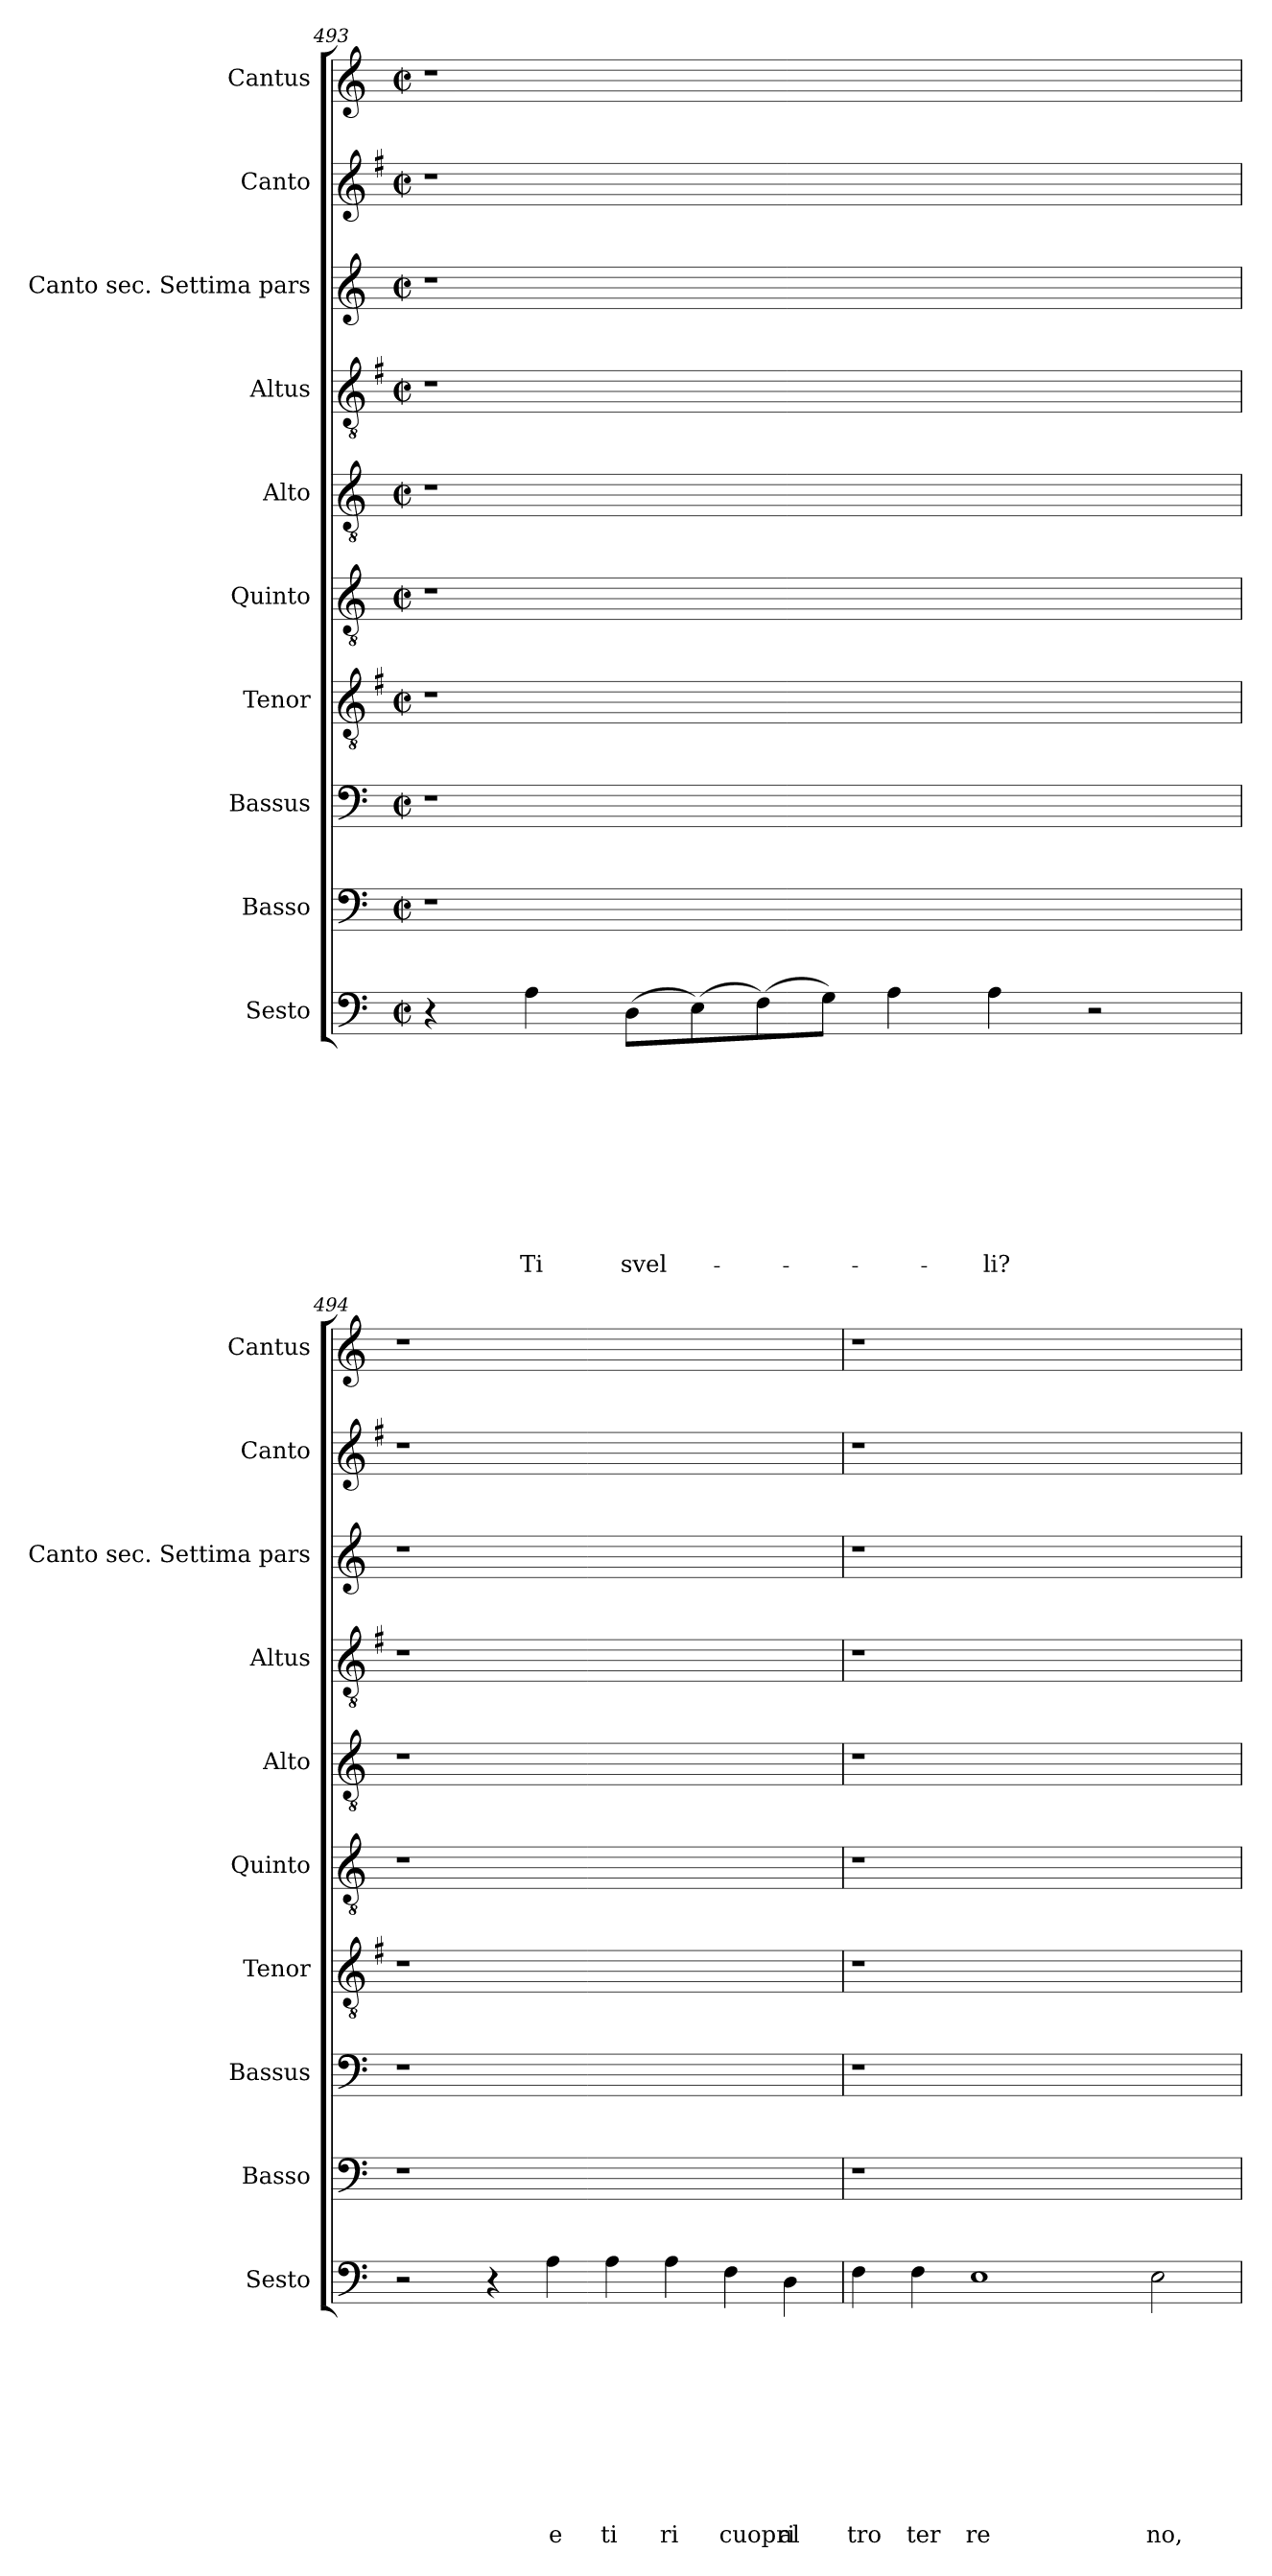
**kern	**text	**text	**text	**text	**text	**text	**text	**text	**text	**text	**kern	**kern	**kern	**kern	**kern	**kern	**kern	**kern	**kern
*part10	*part10	*part10	*part10	*part10	*part10	*part10	*part10	*part10	*part10	*part10	*part9	*part8	*part7	*part6	*part5	*part4	*part3	*part2	*part1
*staff10	*staff10	*staff10	*staff10	*staff10	*staff10	*staff10	*staff10	*staff10	*staff10	*staff10	*staff9	*staff8	*staff7	*staff6	*staff5	*staff4	*staff3	*staff2	*staff1
*I"Sesto	*	*	*	*	*	*	*	*	*	*	*I"Basso	*I"Bassus	*I"Tenor	*I"Quinto	*I"Alto	*I"Altus	*I"Canto sec. Settima pars	*I"Canto	*I"Cantus
*I'Sesto	*	*	*	*	*	*	*	*	*	*	*I'Basso	*I'Bassus	*I'Tenor	*I'Quinto	*I'Alto	*I'Altus	*I'Canto sec. Settima pars	*I'Canto	*I'Cantus
*clefF4	*	*	*	*	*	*	*	*	*	*	*clefF4	*clefF4	*clefGv2	*clefGv2	*clefGv2	*clefGv2	*clefG2	*clefG2	*clefG2
*k[]	*	*	*	*	*	*	*	*	*	*	*k[]	*k[]	*k[f#]	*k[]	*k[]	*k[f#]	*k[]	*k[f#]	*k[]
*C:	*	*	*	*	*	*	*	*	*	*	*C:	*C:	*G:	*C:	*C:	*G:	*C:	*G:	*C:
*M2/2	*	*	*	*	*	*	*	*	*	*	*M2/2	*M2/2	*M2/2	*M2/2	*M2/2	*M2/2	*M2/2	*M2/2	*M2/2
*met(c|)	*	*	*	*	*	*	*	*	*	*	*met(c|)	*met(c|)	*met(c|)	*met(c|)	*met(c|)	*met(c|)	*met(c|)	*met(c|)	*met(c|)
=493	=493	=493	=493	=493	=493	=493	=493	=493	=493	=493	=493	=493	=493	=493	=493	=493	=493	=493	=493
4r	.	.	.	.	.	.	.	.	.	.	1r	1r	1r	1r	1r	1r	1r	1r	1r
!	!	!	!	!	!	!	!	!	!	!LO:LY:b	!	!	!	!	!	!	!	!	!
4A\	.	.	.	.	.	.	.	.	.	Ti	.	.	.	.	.	.	.	.	.
!	!	!	!	!	!	!	!	!	!	!LO:LY:b	!	!	!	!	!	!	!	!	!
(>8D\L	.	.	.	.	.	.	.	.	.	svel-	.	.	.	.	.	.	.	.	.
(>8E\)	.	.	.	.	.	.	.	.	.	.	.	.	.	.	.	.	.	.	.
(>8F\)	.	.	.	.	.	.	.	.	.	.	.	.	.	.	.	.	.	.	.
8G\J)	.	.	.	.	.	.	.	.	.	.	.	.	.	.	.	.	.	.	.
4A\	.	.	.	.	.	.	.	.	.	.	1ryy	1ryy	1ryy	1ryy	1ryy	1ryy	1ryy	1ryy	1ryy
!	!	!	!	!	!	!	!	!	!	!LO:LY:b	!	!	!	!	!	!	!	!	!
4A\	.	.	.	.	.	.	.	.	.	-li?	.	.	.	.	.	.	.	.	.
2r	.	.	.	.	.	.	.	.	.	.	.	.	.	.	.	.	.	.	.
!!LO:LB:g=z
=494	=494	=494	=494	=494	=494	=494	=494	=494	=494	=494	=494	=494	=494	=494	=494	=494	=494	=494	=494
2r	.	.	.	.	.	.	.	.	.	.	1r	1r	1r	1r	1r	1r	1r	1r	1r
4r	.	.	.	.	.	.	.	.	.	.	.	.	.	.	.	.	.	.	.
!	!	!	!	!	!	!	!	!	!	!LO:LY:b	!	!	!	!	!	!	!	!	!
4A\	.	.	.	.	.	.	.	.	.	e	.	.	.	.	.	.	.	.	.
!	!	!	!	!	!	!	!	!	!	!LO:LY:b	!	!	!	!	!	!	!	!	!
4A\	.	.	.	.	.	.	.	.	.	ti	1ryy	1ryy	1ryy	1ryy	1ryy	1ryy	1ryy	1ryy	1ryy
!	!	!	!	!	!	!	!	!	!	!LO:LY:b	!	!	!	!	!	!	!	!	!
4A\	.	.	.	.	.	.	.	.	.	ri	.	.	.	.	.	.	.	.	.
!	!	!	!	!	!	!	!	!	!	!LO:LY:b	!	!	!	!	!	!	!	!	!
4F\	.	.	.	.	.	.	.	.	.	cuopri	.	.	.	.	.	.	.	.	.
!	!	!	!	!	!	!	!	!	!	!LO:LY:b	!	!	!	!	!	!	!	!	!
4D\	.	.	.	.	.	.	.	.	.	al	.	.	.	.	.	.	.	.	.
=495	=495	=495	=495	=495	=495	=495	=495	=495	=495	=495	=495	=495	=495	=495	=495	=495	=495	=495	=495
!	!	!	!	!	!	!	!	!	!	!LO:LY:b	!	!	!	!	!	!	!	!	!
4F\	.	.	.	.	.	.	.	.	.	tro	1r	1r	1r	1r	1r	1r	1r	1r	1r
!	!	!	!	!	!	!	!	!	!	!LO:LY:b	!	!	!	!	!	!	!	!	!
4F\	.	.	.	.	.	.	.	.	.	ter	.	.	.	.	.	.	.	.	.
!	!	!	!	!	!	!	!	!	!	!LO:LY:b	!	!	!	!	!	!	!	!	!
1E	.	.	.	.	.	.	.	.	.	re	.	.	.	.	.	.	.	.	.
.	.	.	.	.	.	.	.	.	.	.	1ryy	1ryy	1ryy	1ryy	1ryy	1ryy	1ryy	1ryy	1ryy
!	!	!	!	!	!	!	!	!	!	!LO:LY:b	!	!	!	!	!	!	!	!	!
2E\	.	.	.	.	.	.	.	.	.	no,	.	.	.	.	.	.	.	.	.
=	=	=	=	=	=	=	=	=	=	=	=	=	=	=	=	=	=	=	=
*-	*-	*-	*-	*-	*-	*-	*-	*-	*-	*-	*-	*-	*-	*-	*-	*-	*-	*-	*-
